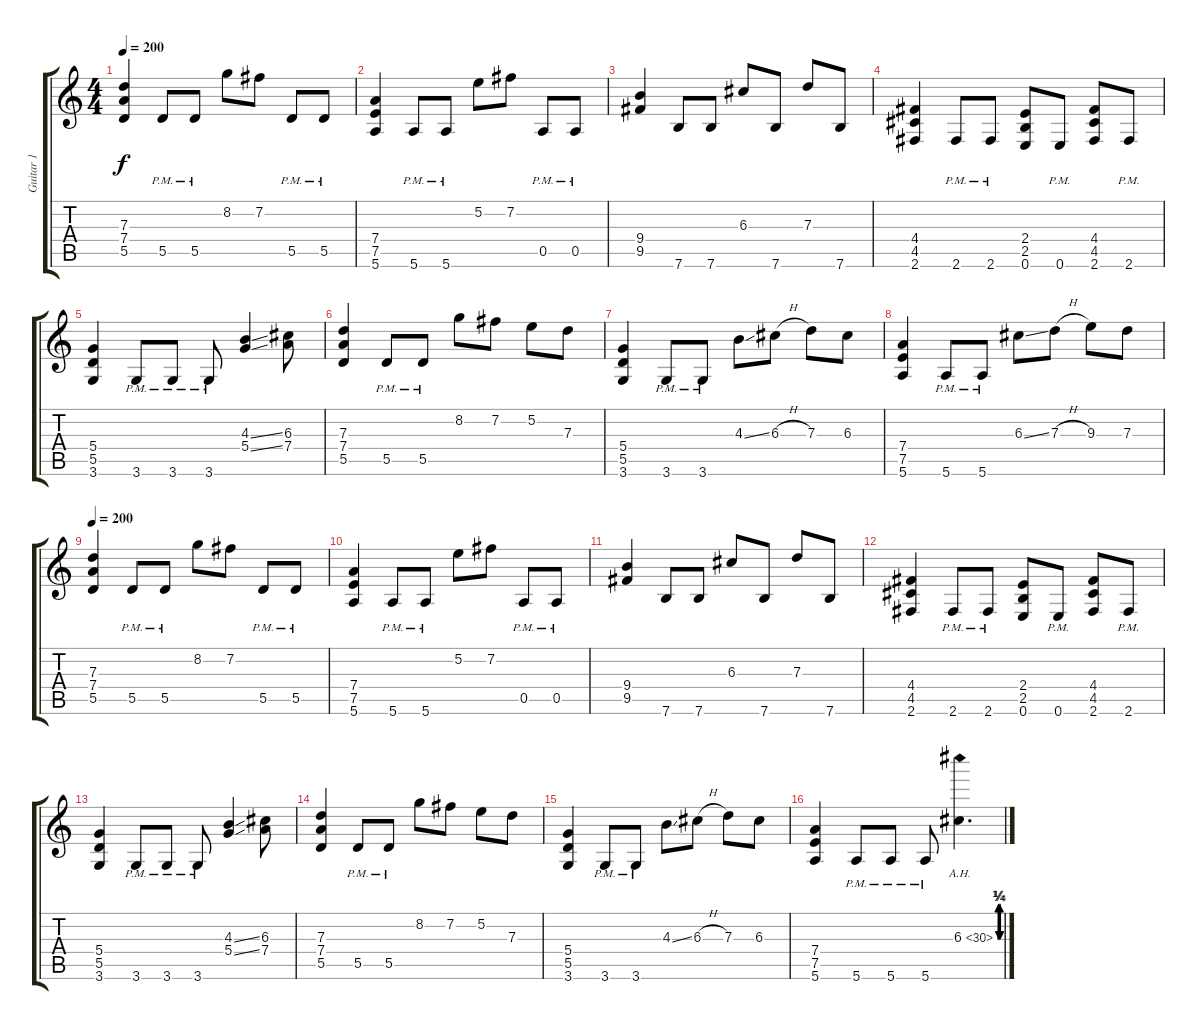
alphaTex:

\track ("Guitar 1" "Guitar 1") {instrument distortionguitar}
\staff {score tabs}
\tuning (E4 B3 G3 D3 A2 E2) {hide}
\ts (4 4)
\tempo 200
\clef g2
\ks c
(7.3 7.4 5.5).4{dy f} 5.5{pm}.8 5.5{pm}.8 8.2.8 7.2.8 5.5{pm}.8 5.5{pm}.8 |
(7.4 7.5 5.6).4 5.6{pm}.8 5.6{pm}.8 5.2.8 7.2.8 0.5{pm}.8 0.5{pm}.8 |
(9.4 9.5).4 7.6.8 7.6.8 6.3.8 7.6.8 7.3.8 7.6.8 |
(4.4 4.5 2.6).4 2.6{pm}.8 2.6{pm}.8 (2.4 2.5 0.6).8 0.6{pm}.8 (4.4 4.5 2.6).8 2.6{pm}.8 |
(5.4 5.5 3.6).4 3.6{pm}.8 3.6{pm}.8 3.6{pm}.8 (4.3{ss} 5.4{ss}).4 (6.3 7.4).8 |
(7.3 7.4 5.5).4 5.5{pm}.8 5.5{pm}.8 8.2.8 7.2.8 5.2.8 7.3.8 |
(5.4 5.5 3.6).4 3.6{pm}.8 3.6{pm}.8 4.3{ss}.8 6.3{h}.8 7.3.8 6.3.8 |
(7.4 7.5 5.6).4 5.6{pm}.8 5.6{pm}.8 6.3{ss}.8 7.3{h}.8 9.3.8 7.3.8 |
\tempo 200
(7.3 7.4 5.5).4 5.5{pm}.8 5.5{pm}.8 8.2.8 7.2.8 5.5{pm}.8 5.5{pm}.8 |
(7.4 7.5 5.6).4 5.6{pm}.8 5.6{pm}.8 5.2.8 7.2.8 0.5{pm}.8 0.5{pm}.8 |
(9.4 9.5).4 7.6.8 7.6.8 6.3.8 7.6.8 7.3.8 7.6.8 |
(4.4 4.5 2.6).4 2.6{pm}.8 2.6{pm}.8 (2.4 2.5 0.6).8 0.6{pm}.8 (4.4 4.5 2.6).8 2.6{pm}.8 |
(5.4 5.5 3.6).4 3.6{pm}.8 3.6{pm}.8 3.6{pm}.8 (4.3{ss} 5.4{ss}).4 (6.3 7.4).8 |
(7.3 7.4 5.5).4 5.5{pm}.8 5.5{pm}.8 8.2.8 7.2.8 5.2.8 7.3.8 |
(5.4 5.5 3.6).4 3.6{pm}.8 3.6{pm}.8 4.3{ss}.8 6.3{h}.8 7.3.8 6.3.8 |
(7.4 7.5 5.6).4 5.6{pm}.8 5.6{pm}.8 5.6{pm}.8 6.3{be (custom 0 0 10 1 20 0 29 1 40 0 50 1 60 0) ah 24}.4{d}
